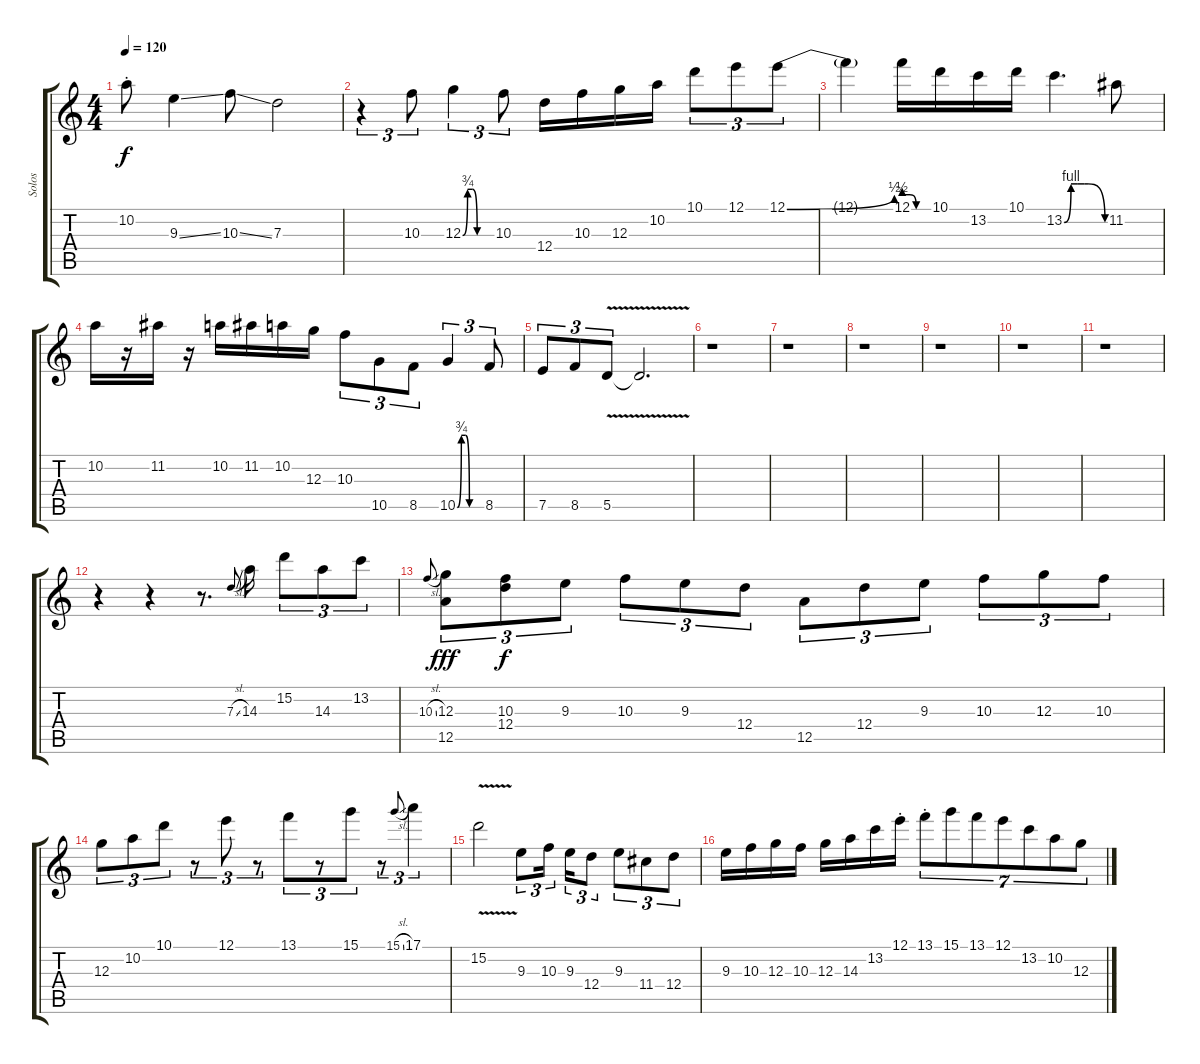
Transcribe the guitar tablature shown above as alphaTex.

\track ("Solos" "Solos") {instrument distortionguitar}
\staff {score tabs}
\tuning (E4 B3 G3 D3 A2 E2) {hide}
\ts (4 4)
\tempo 120
\clef g2
\ks c
10.2{st}.8{dy f} 9.3{ss}.4 10.3{ss}.8 7.3.2 |
r.4{tu (3 2)} 10.3.8{tu (3 2)} 12.3{be (custom 0 0 10 3 20 3 30 0 60 0)}.4{tu (3 2)} 10.3.8{tu (3 2)} 12.4.16 10.3.16 12.3.16 10.2.16 10.1.8{tu (3 2)} 12.1.8{tu (3 2)} 12.1{be (bend 0 0 60 2)}.8{tu (3 2)} |
12.1{t}.4 12.1{be (custom 0 2 15 2 30 0 60 0)}.16 10.1.16 13.2.16 10.1.16 13.2{be (custom 0 0 10 4 20 4 30 4 35 4 60 0)}.4{d} 11.2.8 |
10.2.16 r.16 11.2.16 r.16 10.2.16 11.2.16 10.2.16 12.3.16 10.3.8{tu (3 2)} 10.5.8{tu (3 2)} 8.5.8{tu (3 2)} 10.5{be (custom 0 0 10 3 20 3 30 0 60 0)}.4{tu (3 2)} 8.5.8{tu (3 2)} |
7.5.8{tu (3 2)} 8.5.8{tu (3 2)} 5.5{v}.8{tu (3 2)} 5.5{t}.2{d} |
r.1 |
r.1 |
r.1 |
r.1 |
r.1 |
r.1 |
r.4 r.4 r.8{d} 7.3{sl}.8{gr onbeat} 14.3.16 15.2.8{tu (3 2)} 14.3.8{tu (3 2)} 13.2.8{tu (3 2)} |
10.3{sl}.8{gr onbeat} (12.3 12.5).8{tu (3 2) dy fff} (10.3 12.4).8{tu (3 2) dy f} 9.3.8{tu (3 2)} 10.3.8{tu (3 2)} 9.3.8{tu (3 2)} 12.4.8{tu (3 2)} 12.5.8{tu (3 2)} 12.4.8{tu (3 2)} 9.3.8{tu (3 2)} 10.3.8{tu (3 2)} 12.3.8{tu (3 2)} 10.3.8{tu (3 2)} |
12.3.8{tu (3 2)} 10.2.8{tu (3 2)} 10.1.8{tu (3 2)} r.8{tu (3 2)} 12.1.8{tu (3 2)} r.8{tu (3 2)} 13.1.8{tu (3 2)} r.8{tu (3 2)} 15.1.8{tu (3 2)} r.8{tu (3 2)} 15.1{sl}.8{gr onbeat} 17.1.4{tu (3 2)} |
15.2{v}.2 9.3.8{tu (3 2)} 10.3.16{tu (3 2)} 9.3.16{tu (3 2)} 12.4.8{tu (3 2)} 9.3.8{tu (3 2)} 11.4.8{tu (3 2)} 12.4.8{tu (3 2)} |
9.3.16 10.3.16 12.3.16 10.3.16 12.3.16 14.3.16 13.2.16 12.1{st}.16 13.1{st}.8{tu (7 4)} 15.1.8{tu (7 4)} 13.1.8{tu (7 4)} 12.1.8{tu (7 4)} 13.2.8{tu (7 4)} 10.2.8{tu (7 4)} 12.3.8{tu (7 4)}
